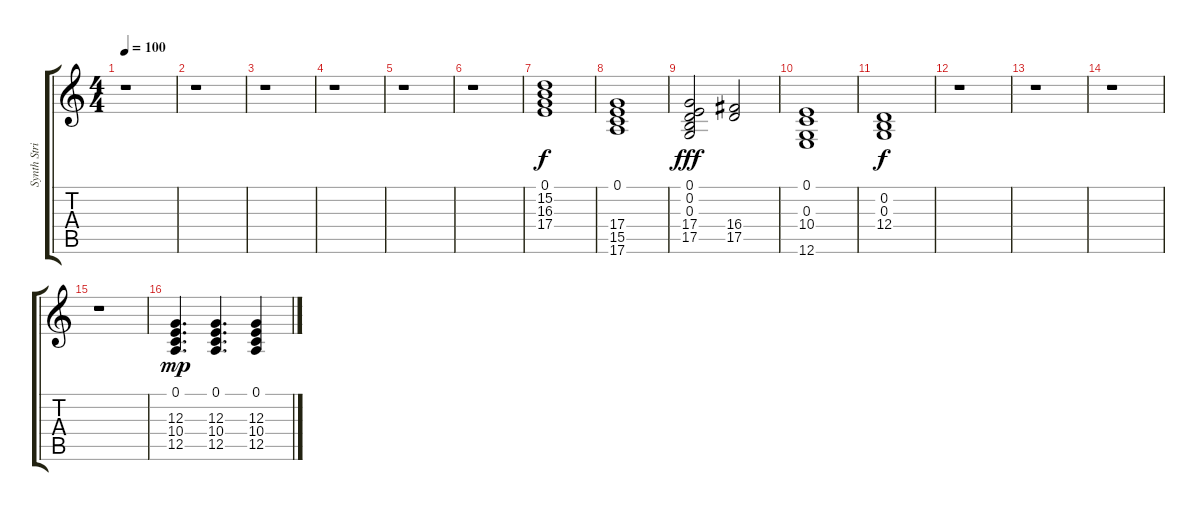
\track ("Synth Strings" "Synth Stri") {instrument pad7halo}
\staff {score tabs}
\tuning (E4 B3 G3 D3 A2 E2) {hide}
\ts (4 4)
\tempo 100
\clef g2
\ks c
r.1{dy mp} |
r.1 |
r.1 |
r.1 |
r.1 |
r.1 |
(0.1 15.2 16.3 17.4).1{dy f} |
(0.1 17.4 15.5 17.6).1 |
(0.1 0.2 0.3 17.4 17.5).2{dy fff} (16.4 17.5).2 |
(0.1 0.3 10.4 12.6).1 |
(0.2 0.3 12.4).1{dy f} |
r.1 |
r.1 |
r.1 |
r.1 |
(0.1 12.3 10.4 12.5).4{d dy mp} (0.1 12.3 10.4 12.5).4{d} (0.1 12.3 10.4 12.5).4
